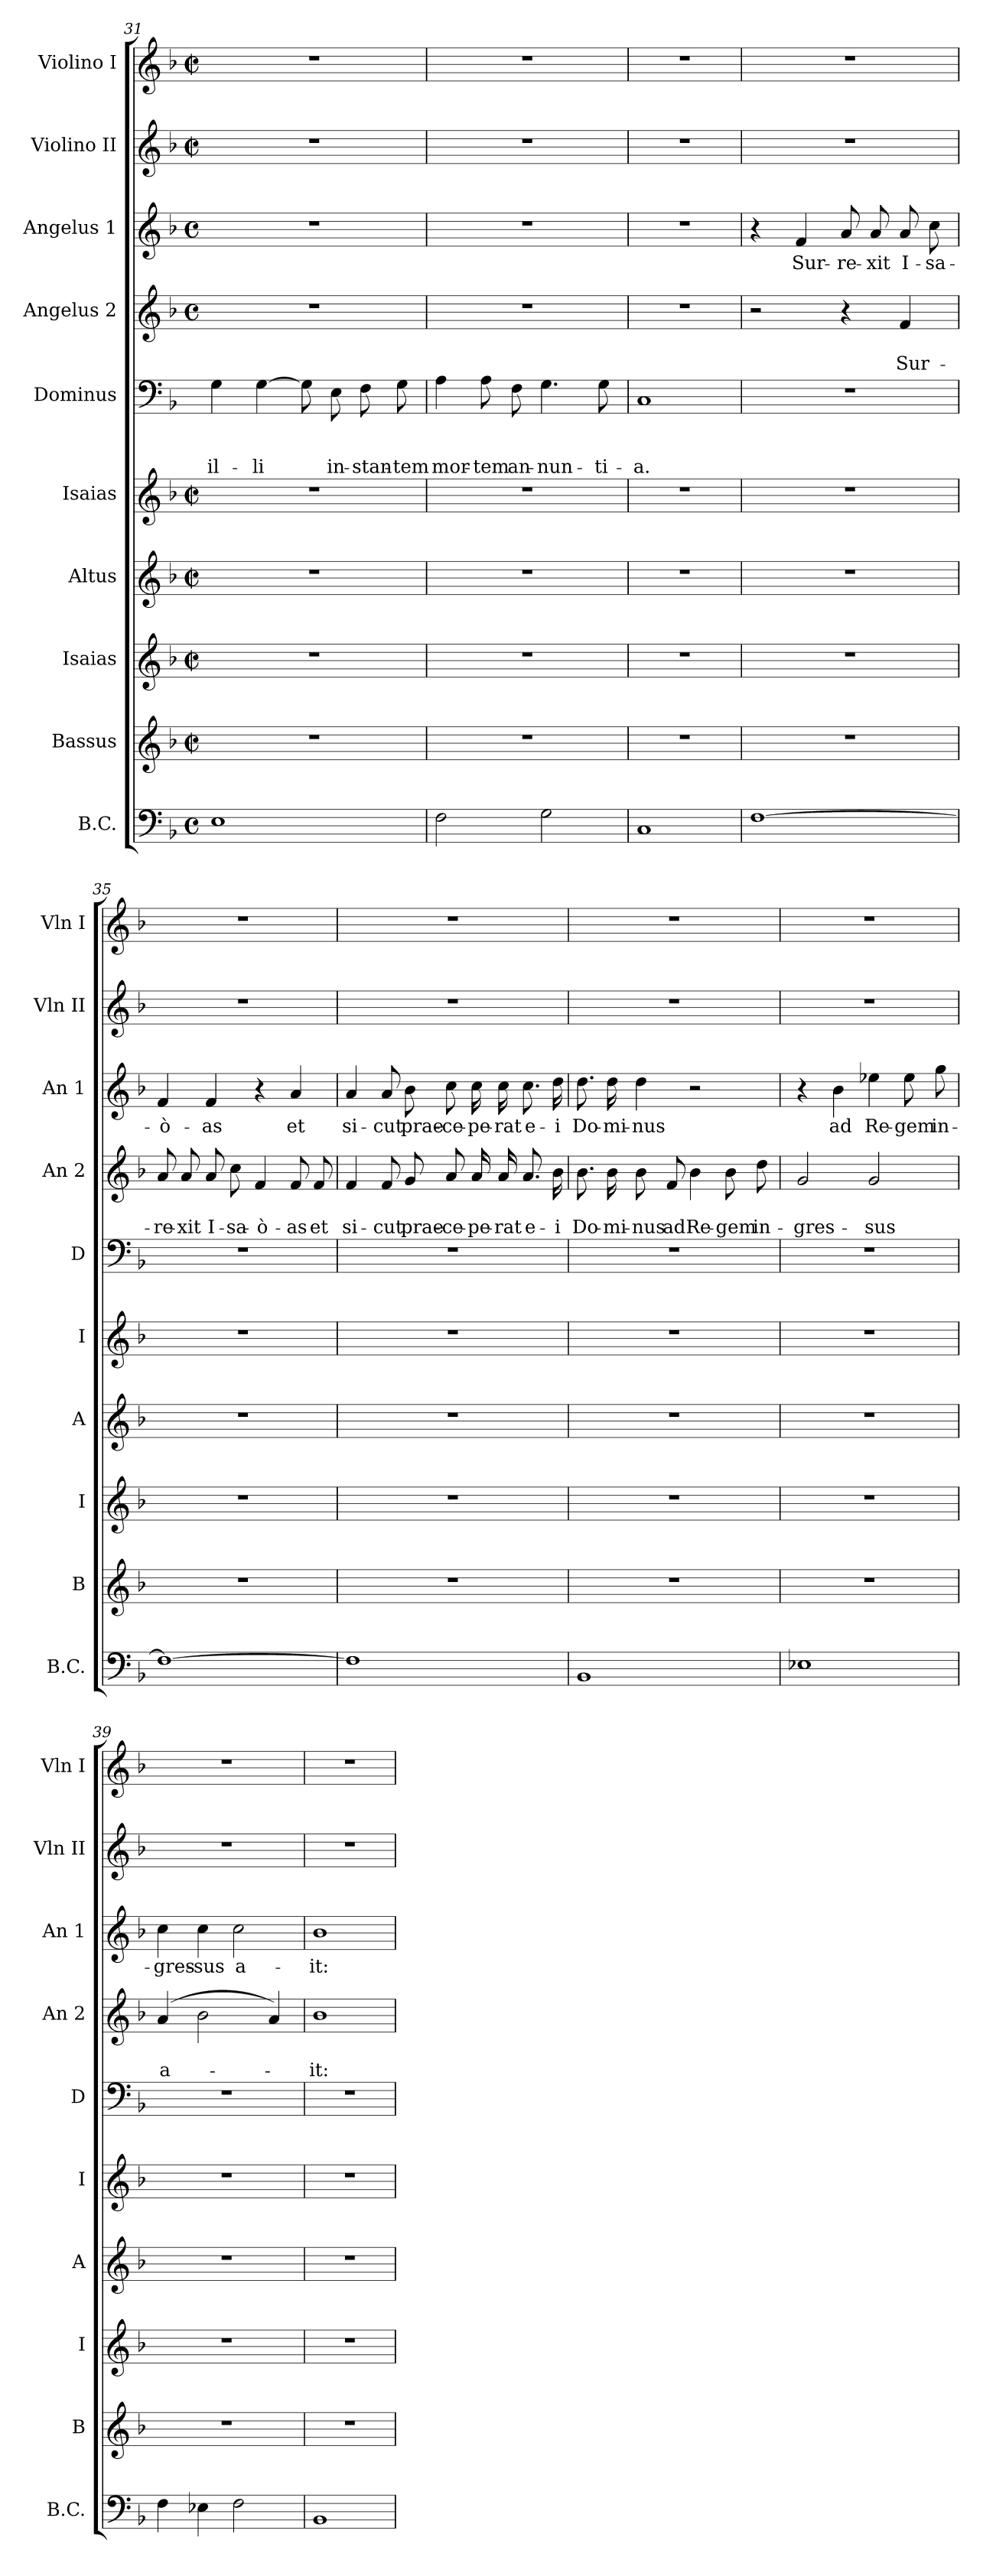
**kern	**kern	**kern	**kern	**kern	**kern	**text	**text	**text	**kern	**text	**text	**kern	**text	**kern	**kern
*part10	*part9	*part8	*part7	*part6	*part5	*part5	*part5	*part5	*part4	*part4	*part4	*part3	*part3	*part2	*part1
*staff10	*staff9	*staff8	*staff7	*staff6	*staff5	*staff5	*staff5	*staff5	*staff4	*staff4	*staff4	*staff3	*staff3	*staff2	*staff1
*I"B.C.	*I"Bassus	*I"Isaias	*I"Altus	*I"Isaias	*I"Dominus	*	*	*	*I"Angelus 2	*	*	*I"Angelus 1	*	*I"Violino II	*I"Violino I
*I'B.C.	*I'B	*I'I	*I'A	*I'I	*I'D	*	*	*	*I'An 2	*	*	*I'An 1	*	*I'Vln II	*I'Vln I
*clefF4	*clefG2	*clefG2	*clefG2	*clefG2	*clefF4	*	*	*	*clefG2	*	*	*clefG2	*	*clefG2	*clefG2
*k[b-]	*k[b-]	*k[b-]	*k[b-]	*k[b-]	*k[b-]	*	*	*	*k[b-]	*	*	*k[b-]	*	*k[b-]	*k[b-]
*F:	*F:	*F:	*F:	*F:	*F:	*	*	*	*F:	*	*	*F:	*	*F:	*F:
*M4/4	*M2/2	*M2/2	*M2/2	*M2/2	*	*	*	*	*M4/4	*	*	*M4/4	*	*M2/2	*M2/2
*met(c)	*met(c|)	*met(c|)	*met(c|)	*met(c|)	*	*	*	*	*met(c)	*	*	*met(c)	*	*met(c|)	*met(c|)
=31	=31	=31	=31	=31	=31	=31	=31	=31	=31	=31	=31	=31	=31	=31	=31
!	!	!	!	!	!	!	!	!LO:LY:b:rj	!	!	!	!	!	!	!
1E	1r	1r	1r	1r	4G\	.	.	il-	1r	.	.	1r	.	1r	1r
!	!	!	!	!	!	!	!	!LO:LY:b	!	!	!	!	!	!	!
.	.	.	.	.	[>4G\	.	.	-li	.	.	.	.	.	.	.
.	.	.	.	.	8G\]	.	.	.	.	.	.	.	.	.	.
!	!	!	!	!	!	!	!	!LO:LY:b	!	!	!	!	!	!	!
.	.	.	.	.	8E\	.	.	in-	.	.	.	.	.	.	.
!	!	!	!	!	!	!	!	!LO:LY:b	!	!	!	!	!	!	!
.	.	.	.	.	8F\	.	.	-stan-	.	.	.	.	.	.	.
!	!	!	!	!	!	!	!	!LO:LY:b	!	!	!	!	!	!	!
.	.	.	.	.	8G\	.	.	-tem	.	.	.	.	.	.	.
=32	=32	=32	=32	=32	=32	=32	=32	=32	=32	=32	=32	=32	=32	=32	=32
!	!	!	!	!	!	!	!	!LO:LY:b	!	!	!	!	!	!	!
2F\	1r	1r	1r	1r	4A\	.	.	mor-	1r	.	.	1r	.	1r	1r
!	!	!	!	!	!	!	!	!LO:LY:b	!	!	!	!	!	!	!
.	.	.	.	.	8A\	.	.	-tem	.	.	.	.	.	.	.
!	!	!	!	!	!	!	!	!LO:LY:b	!	!	!	!	!	!	!
.	.	.	.	.	8F\	.	.	an-	.	.	.	.	.	.	.
!	!	!	!	!	!	!	!	!LO:LY:b:rj	!	!	!	!	!	!	!
2G\	.	.	.	.	4.G\	.	.	-nun-	.	.	.	.	.	.	.
!	!	!	!	!	!	!	!	!LO:LY:b	!	!	!	!	!	!	!
.	.	.	.	.	8G\	.	.	-ti-	.	.	.	.	.	.	.
=33	=33	=33	=33	=33	=33	=33	=33	=33	=33	=33	=33	=33	=33	=33	=33
!	!	!	!	!	!	!	!	!LO:LY:b	!	!	!	!	!	!	!
1C	1r	1r	1r	1r	1C	.	.	-a.	1r	.	.	1r	.	1r	1r
!!LO:LB:g=z
=34	=34	=34	=34	=34	=34	=34	=34	=34	=34	=34	=34	=34	=34	=34	=34
[>1F	1r	1r	1r	1r	1r	.	.	.	2r	.	.	4r	.	1r	1r
!	!	!	!	!	!	!	!	!	!	!	!	!	!LO:LY:b	!	!
.	.	.	.	.	.	.	.	.	.	.	.	4f/	Sur-	.	.
!	!	!	!	!	!	!	!	!	!	!	!	!	!LO:LY:b	!	!
.	.	.	.	.	.	.	.	.	4r	.	.	8a/	-re-	.	.
!	!	!	!	!	!	!	!	!	!	!	!	!	!LO:LY:b	!	!
.	.	.	.	.	.	.	.	.	.	.	.	8a/	-xit	.	.
!	!	!	!	!	!	!	!	!	!	!	!LO:LY:b	!	!LO:LY:b:rj	!	!
.	.	.	.	.	.	.	.	.	4f/	.	Sur-	8a/	I-	.	.
!	!	!	!	!	!	!	!	!	!	!	!	!	!LO:LY:b	!	!
.	.	.	.	.	.	.	.	.	.	.	.	8cc\	-sa-	.	.
=35	=35	=35	=35	=35	=35	=35	=35	=35	=35	=35	=35	=35	=35	=35	=35
!	!	!	!	!	!	!	!	!	!	!	!LO:LY:b	!	!LO:LY:b	!	!
1F_	1r	1r	1r	1r	1r	.	.	.	8a/	.	-re-	4f/	-ò-	1r	1r
!	!	!	!	!	!	!	!	!	!	!	!LO:LY:b	!	!	!	!
.	.	.	.	.	.	.	.	.	8a/	.	-xit	.	.	.	.
!	!	!	!	!	!	!	!	!	!	!	!LO:LY:b:rj	!	!LO:LY:b	!	!
.	.	.	.	.	.	.	.	.	8a/	.	I-	4f/	-as	.	.
!	!	!	!	!	!	!	!	!	!	!	!LO:LY:b	!	!	!	!
.	.	.	.	.	.	.	.	.	8cc\	.	-sa-	.	.	.	.
!	!	!	!	!	!	!	!	!	!	!	!LO:LY:b	!	!	!	!
.	.	.	.	.	.	.	.	.	4f/	.	-ò-	4r	.	.	.
!	!	!	!	!	!	!	!	!	!	!	!LO:LY:b	!	!LO:LY:b	!	!
.	.	.	.	.	.	.	.	.	8f/	.	-as	4a/	et	.	.
!	!	!	!	!	!	!	!	!	!	!	!LO:LY:b	!	!	!	!
.	.	.	.	.	.	.	.	.	8f/	.	et	.	.	.	.
=36	=36	=36	=36	=36	=36	=36	=36	=36	=36	=36	=36	=36	=36	=36	=36
!	!	!	!	!	!	!	!	!	!	!	!LO:LY:b	!	!LO:LY:b	!	!
1F]	1r	1r	1r	1r	1r	.	.	.	4f/	.	si-	4a/	si-	1r	1r
!	!	!	!	!	!	!	!	!	!	!	!LO:LY:b	!	!LO:LY:b	!	!
.	.	.	.	.	.	.	.	.	8f/	.	-cut	8a/	-cut	.	.
!	!	!	!	!	!	!	!	!	!	!	!LO:LY:b	!	!LO:LY:b	!	!
.	.	.	.	.	.	.	.	.	8g/	.	prae-	8b-\	prae-	.	.
!	!	!	!	!	!	!	!	!	!	!	!LO:LY:b	!	!LO:LY:b	!	!
.	.	.	.	.	.	.	.	.	8a/	.	-ce-	8cc\	-ce-	.	.
!	!	!	!	!	!	!	!	!	!	!	!LO:LY:b	!	!LO:LY:b	!	!
.	.	.	.	.	.	.	.	.	16a/	.	-pe-	16cc\	-pe-	.	.
!	!	!	!	!	!	!	!	!	!	!	!LO:LY:b:rj	!	!LO:LY:b:rj	!	!
.	.	.	.	.	.	.	.	.	16a/	.	-rat	16cc\	-rat	.	.
!	!	!	!	!	!	!	!	!	!	!	!LO:LY:b	!	!LO:LY:b	!	!
.	.	.	.	.	.	.	.	.	8.a/	.	e-	8.cc\	e-	.	.
!	!	!	!	!	!	!	!	!	!	!	!LO:LY:b:rj	!	!LO:LY:b:rj	!	!
.	.	.	.	.	.	.	.	.	16b-\	.	-i	16dd\	-i	.	.
!!LO:LB:g=z
=37	=37	=37	=37	=37	=37	=37	=37	=37	=37	=37	=37	=37	=37	=37	=37
!	!	!	!	!	!	!	!	!	!	!	!LO:LY:b	!	!LO:LY:b	!	!
1BB-	1r	1r	1r	1r	1r	.	.	.	8.b-\	.	Do-	8.dd\	Do-	1r	1r
!	!	!	!	!	!	!	!	!	!	!	!LO:LY:b	!	!LO:LY:b	!	!
.	.	.	.	.	.	.	.	.	16b-\	.	-mi-	16dd\	-mi-	.	.
!	!	!	!	!	!	!	!	!	!	!	!LO:LY:b	!	!LO:LY:b	!	!
.	.	.	.	.	.	.	.	.	8b-\	.	-nus	4dd\	-nus	.	.
!	!	!	!	!	!	!	!	!	!	!	!LO:LY:b	!	!	!	!
.	.	.	.	.	.	.	.	.	8f/	.	ad	.	.	.	.
!	!	!	!	!	!	!	!	!	!	!	!LO:LY:b	!	!	!	!
.	.	.	.	.	.	.	.	.	4b-\	.	Re-	2r	.	.	.
!	!	!	!	!	!	!	!	!	!	!	!LO:LY:b	!	!	!	!
.	.	.	.	.	.	.	.	.	8b-\	.	-gem	.	.	.	.
!	!	!	!	!	!	!	!	!	!	!	!LO:LY:b	!	!	!	!
.	.	.	.	.	.	.	.	.	8dd\	.	in-	.	.	.	.
=38	=38	=38	=38	=38	=38	=38	=38	=38	=38	=38	=38	=38	=38	=38	=38
!	!	!	!	!	!	!	!	!	!	!	!LO:LY:b	!	!	!	!
1E-X	1r	1r	1r	1r	1r	.	.	.	2g/	.	-gres-	4r	.	1r	1r
!	!	!	!	!	!	!	!	!	!	!	!	!	!LO:LY:b	!	!
.	.	.	.	.	.	.	.	.	.	.	.	4b-\	ad	.	.
!	!	!	!	!	!	!	!	!	!	!	!LO:LY:b	!	!LO:LY:b	!	!
.	.	.	.	.	.	.	.	.	2g/	.	-sus	4ee-X\	Re-	.	.
!	!	!	!	!	!	!	!	!	!	!	!	!	!LO:LY:b	!	!
.	.	.	.	.	.	.	.	.	.	.	.	8ee-\	-gem	.	.
!	!	!	!	!	!	!	!	!	!	!	!	!	!LO:LY:b	!	!
.	.	.	.	.	.	.	.	.	.	.	.	8gg\	in-	.	.
=39	=39	=39	=39	=39	=39	=39	=39	=39	=39	=39	=39	=39	=39	=39	=39
!	!	!	!	!	!	!	!	!	!	!	!LO:LY:b	!	!LO:LY:b	!	!
4F\	1r	1r	1r	1r	1r	.	.	.	(4a/	.	a-	4cc\	-gres-	1r	1r
!	!	!	!	!	!	!	!	!	!	!	!	!	!LO:LY:b	!	!
4E-X\	.	.	.	.	.	.	.	.	2b-\	.	.	4cc\	-sus	.	.
!	!	!	!	!	!	!	!	!	!	!	!	!	!LO:LY:b	!	!
2F\	.	.	.	.	.	.	.	.	.	.	.	2cc\	a-	.	.
.	.	.	.	.	.	.	.	.	4a/)	.	.	.	.	.	.
=40	=40	=40	=40	=40	=40	=40	=40	=40	=40	=40	=40	=40	=40	=40	=40
!	!	!	!	!	!	!	!	!	!	!	!LO:LY:b	!	!LO:LY:b	!	!
1BB-	1r	1r	1r	1r	1r	.	.	.	1b-	.	-it:	1b-	-it:	1r	1r
=	=	=	=	=	=	=	=	=	=	=	=	=	=	=	=
*-	*-	*-	*-	*-	*-	*-	*-	*-	*-	*-	*-	*-	*-	*-	*-
